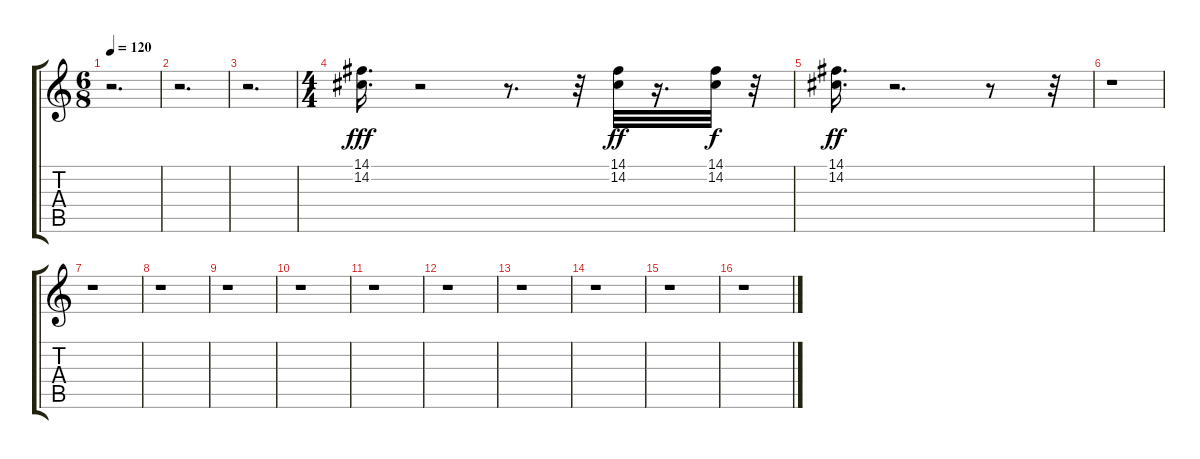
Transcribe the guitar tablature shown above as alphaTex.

\track "" {instrument brasssection}
\staff {score tabs}
\tuning (E4 B3 G3 D3 A2 E2) {hide}
\ts (6 8)
\tempo 120
\clef g2
\ks c
r.2{d dy fff} |
r.2{d} |
r.2{d} |
\ts (4 4)
(14.1 14.2).16{d} r.2 r.8{d} r.32 (14.1 14.2).32{dy ff} r.16{d} (14.1 14.2).32{dy f} r.32 |
(14.1 14.2).16{d dy ff} r.2{d} r.8 r.32 |
r.1 |
r.1 |
r.1 |
r.1 |
r.1 |
r.1 |
r.1 |
r.1 |
r.1 |
r.1 |
r.1
